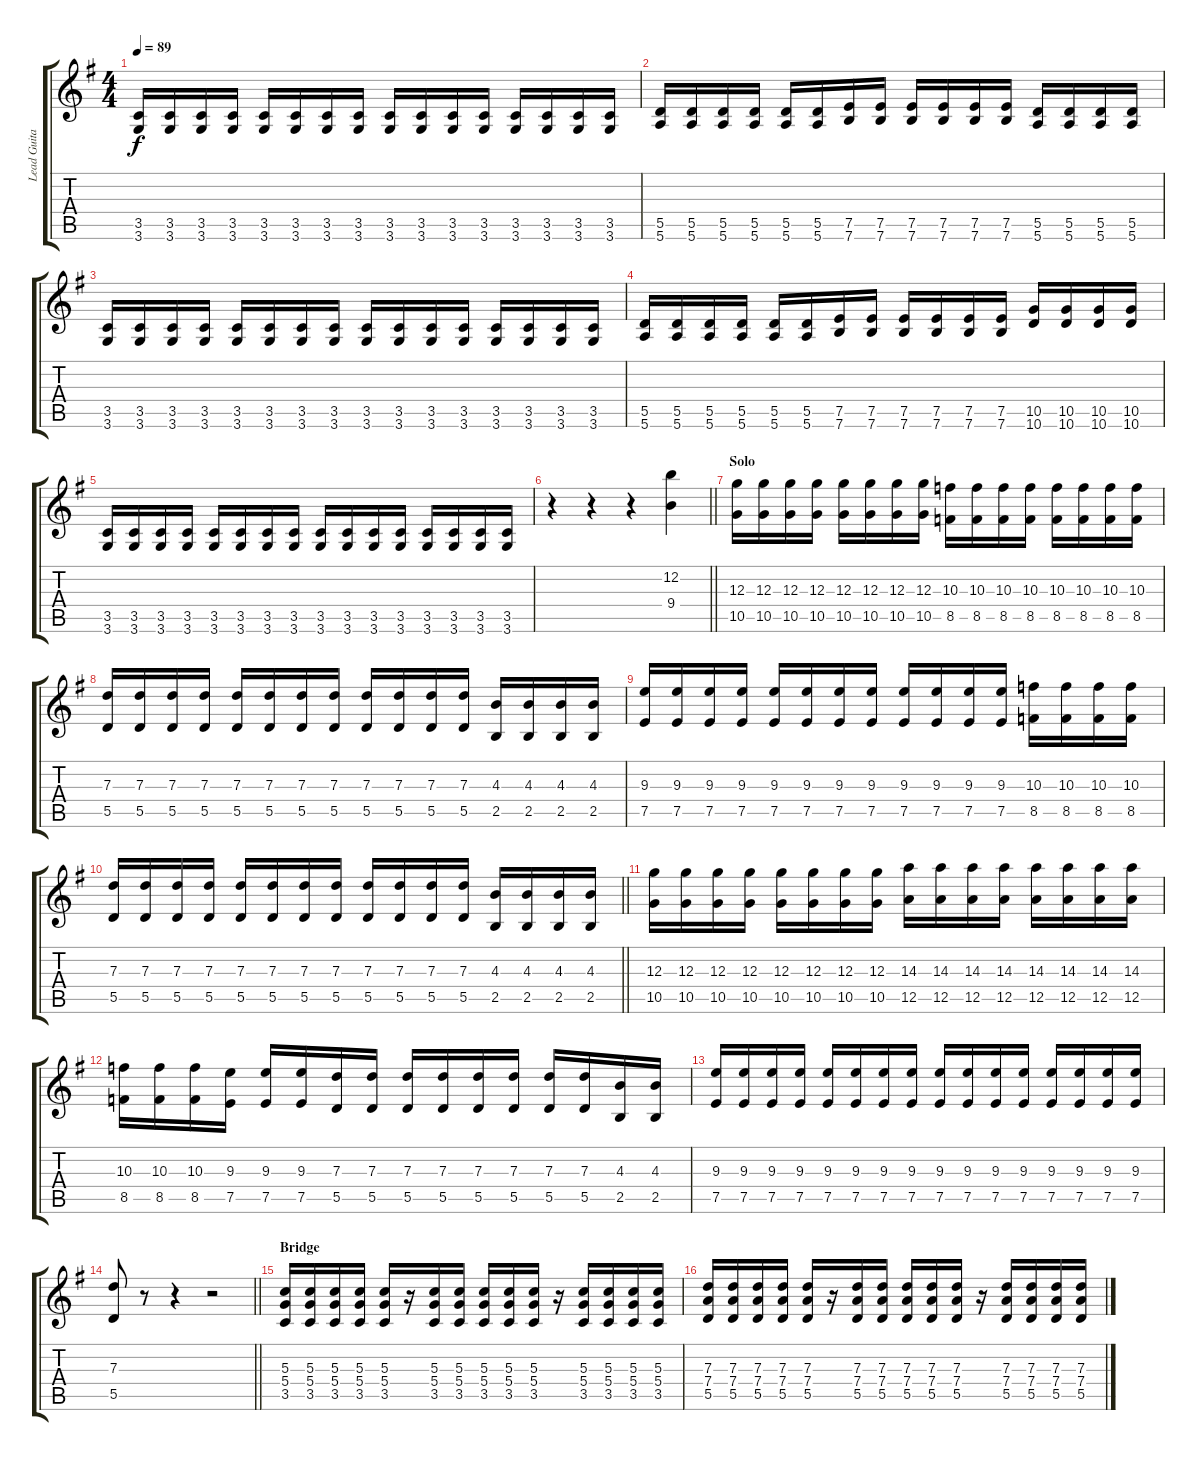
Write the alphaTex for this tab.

\track ("Lead Guitar" "Lead Guita") {instrument overdrivenguitar}
\staff {score tabs}
\tuning (E4 B3 G3 D3 A2 E2) {hide}
\ts (4 4)
\tempo 89
\clef g2
\ks g
(3.5 3.6).16{dy f} (3.5 3.6).16 (3.5 3.6).16 (3.5 3.6).16 (3.5 3.6).16 (3.5 3.6).16 (3.5 3.6).16 (3.5 3.6).16 (3.5 3.6).16 (3.5 3.6).16 (3.5 3.6).16 (3.5 3.6).16 (3.5 3.6).16 (3.5 3.6).16 (3.5 3.6).16 (3.5 3.6).16 |
(5.5 5.6).16 (5.5 5.6).16 (5.5 5.6).16 (5.5 5.6).16 (5.5 5.6).16 (5.5 5.6).16 (7.5 7.6).16 (7.5 7.6).16 (7.5 7.6).16 (7.5 7.6).16 (7.5 7.6).16 (7.5 7.6).16 (5.5 5.6).16 (5.5 5.6).16 (5.5 5.6).16 (5.5 5.6).16 |
(3.5 3.6).16 (3.5 3.6).16 (3.5 3.6).16 (3.5 3.6).16 (3.5 3.6).16 (3.5 3.6).16 (3.5 3.6).16 (3.5 3.6).16 (3.5 3.6).16 (3.5 3.6).16 (3.5 3.6).16 (3.5 3.6).16 (3.5 3.6).16 (3.5 3.6).16 (3.5 3.6).16 (3.5 3.6).16 |
(5.5 5.6).16 (5.5 5.6).16 (5.5 5.6).16 (5.5 5.6).16 (5.5 5.6).16 (5.5 5.6).16 (7.5 7.6).16 (7.5 7.6).16 (7.5 7.6).16 (7.5 7.6).16 (7.5 7.6).16 (7.5 7.6).16 (10.5 10.6).16 (10.5 10.6).16 (10.5 10.6).16 (10.5 10.6).16 |
(3.5 3.6).16 (3.5 3.6).16 (3.5 3.6).16 (3.5 3.6).16 (3.5 3.6).16 (3.5 3.6).16 (3.5 3.6).16 (3.5 3.6).16 (3.5 3.6).16 (3.5 3.6).16 (3.5 3.6).16 (3.5 3.6).16 (3.5 3.6).16 (3.5 3.6).16 (3.5 3.6).16 (3.5 3.6).16 |
\barLineRight lightlight
r.4 r.4 r.4 (12.2 9.4).4 |
\section ("" "Solo")
(12.3 10.5).16 (12.3 10.5).16 (12.3 10.5).16 (12.3 10.5).16 (12.3 10.5).16 (12.3 10.5).16 (12.3 10.5).16 (12.3 10.5).16 (10.3 8.5).16 (10.3 8.5).16 (10.3 8.5).16 (10.3 8.5).16 (10.3 8.5).16 (10.3 8.5).16 (10.3 8.5).16 (10.3 8.5).16 |
(7.3 5.5).16 (7.3 5.5).16 (7.3 5.5).16 (7.3 5.5).16 (7.3 5.5).16 (7.3 5.5).16 (7.3 5.5).16 (7.3 5.5).16 (7.3 5.5).16 (7.3 5.5).16 (7.3 5.5).16 (7.3 5.5).16 (4.3 2.5).16 (4.3 2.5).16 (4.3 2.5).16 (4.3 2.5).16 |
(9.3 7.5).16 (9.3 7.5).16 (9.3 7.5).16 (9.3 7.5).16 (9.3 7.5).16 (9.3 7.5).16 (9.3 7.5).16 (9.3 7.5).16 (9.3 7.5).16 (9.3 7.5).16 (9.3 7.5).16 (9.3 7.5).16 (10.3 8.5).16 (10.3 8.5).16 (10.3 8.5).16 (10.3 8.5).16 |
\barLineRight lightlight
(7.3 5.5).16 (7.3 5.5).16 (7.3 5.5).16 (7.3 5.5).16 (7.3 5.5).16 (7.3 5.5).16 (7.3 5.5).16 (7.3 5.5).16 (7.3 5.5).16 (7.3 5.5).16 (7.3 5.5).16 (7.3 5.5).16 (4.3 2.5).16 (4.3 2.5).16 (4.3 2.5).16 (4.3 2.5).16 |
(12.3 10.5).16 (12.3 10.5).16 (12.3 10.5).16 (12.3 10.5).16 (12.3 10.5).16 (12.3 10.5).16 (12.3 10.5).16 (12.3 10.5).16 (14.3 12.5).16 (14.3 12.5).16 (14.3 12.5).16 (14.3 12.5).16 (14.3 12.5).16 (14.3 12.5).16 (14.3 12.5).16 (14.3 12.5).16 |
(10.3 8.5).16 (10.3 8.5).16 (10.3 8.5).16 (9.3 7.5).16 (9.3 7.5).16 (9.3 7.5).16 (7.3 5.5).16 (7.3 5.5).16 (7.3 5.5).16 (7.3 5.5).16 (7.3 5.5).16 (7.3 5.5).16 (7.3 5.5).16 (7.3 5.5).16 (4.3 2.5).16 (4.3 2.5).16 |
(9.3 7.5).16 (9.3 7.5).16 (9.3 7.5).16 (9.3 7.5).16 (9.3 7.5).16 (9.3 7.5).16 (9.3 7.5).16 (9.3 7.5).16 (9.3 7.5).16 (9.3 7.5).16 (9.3 7.5).16 (9.3 7.5).16 (9.3 7.5).16 (9.3 7.5).16 (9.3 7.5).16 (9.3 7.5).16 |
\barLineRight lightlight
(7.3 5.5).8 r.8 r.4 r.2 |
\section ("" "Bridge")
(5.3 5.4 3.5).16 (5.3 5.4 3.5).16 (5.3 5.4 3.5).16 (5.3 5.4 3.5).16 (5.3 5.4 3.5).16 r.16 (5.3 5.4 3.5).16 (5.3 5.4 3.5).16 (5.3 5.4 3.5).16 (5.3 5.4 3.5).16 (5.3 5.4 3.5).16 r.16 (5.3 5.4 3.5).16 (5.3 5.4 3.5).16 (5.3 5.4 3.5).16 (5.3 5.4 3.5).16 |
(7.3 7.4 5.5).16 (7.3 7.4 5.5).16 (7.3 7.4 5.5).16 (7.3 7.4 5.5).16 (7.3 7.4 5.5).16 r.16 (7.3 7.4 5.5).16 (7.3 7.4 5.5).16 (7.3 7.4 5.5).16 (7.3 7.4 5.5).16 (7.3 7.4 5.5).16 r.16 (7.3 7.4 5.5).16 (7.3 7.4 5.5).16 (7.3 7.4 5.5).16 (7.3 7.4 5.5).16
